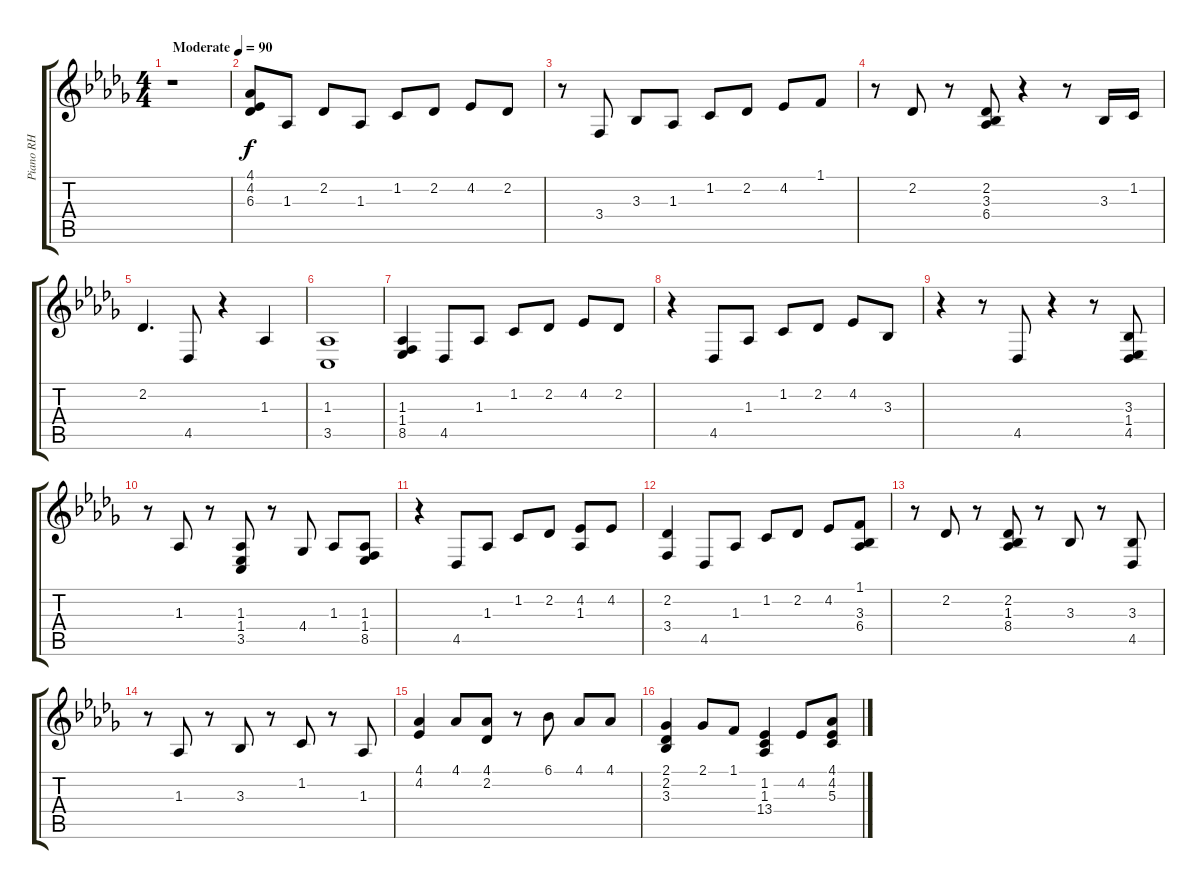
\track ("Piano RH" "Piano RH") {instrument acousticgrandpiano}
\staff {score tabs}
\tuning (E4 B3 G3 D3 A2 E2) {hide}
\ts (4 4)
\tempo (90 "Moderate")
\clef g2
\ks db
r.1{dy f instrument acousticgrandpiano} |
(4.1 4.2 6.3).8 1.3.8 2.2.8 1.3.8 1.2.8 2.2.8 4.2.8 2.2.8 |
r.8 3.4.8 3.3.8 1.3.8 1.2.8 2.2.8 4.2.8 1.1.8 |
r.8 2.2.8 r.8 (2.2 3.3 6.4).8 r.4 r.8 3.3.16 1.2.16 |
2.2.4{d} 4.5.8 r.4 1.3.4 |
(1.3 3.5).1 |
(1.3 1.4 8.5).4 4.5.8 1.3.8 1.2.8 2.2.8 4.2.8 2.2.8 |
r.4 4.5.8 1.3.8 1.2.8 2.2.8 4.2.8 3.3.8 |
r.4 r.8 4.5.8 r.4 r.8 (3.3 1.4 4.5).8 |
r.8 1.3.8 r.8 (1.3 1.4 3.5).8 r.8 4.4.8 1.3.8 (1.3 1.4 8.5).8 |
r.4 4.5.8 1.3.8 1.2.8 2.2.8 (4.2 1.3).8 4.2.8 |
(2.2 3.4).4 4.5.8 1.3.8 1.2.8 2.2.8 4.2.8 (1.1 3.3 6.4).8 |
r.8 2.2.8 r.8 (2.2 1.3 8.4).8 r.8 3.3.8 r.8 (3.3 4.5).8 |
r.8 1.3.8 r.8 3.3.8 r.8 1.2.8 r.8 1.3.8 |
(4.1 4.2).4 4.1.8 (4.1 2.2).8 r.8 6.1.8 4.1.8 4.1.8 |
(2.1 2.2 3.3).4 2.1.8 1.1.8 (1.2 1.3 13.4).4 4.2.8 (4.1 4.2 5.3).8
